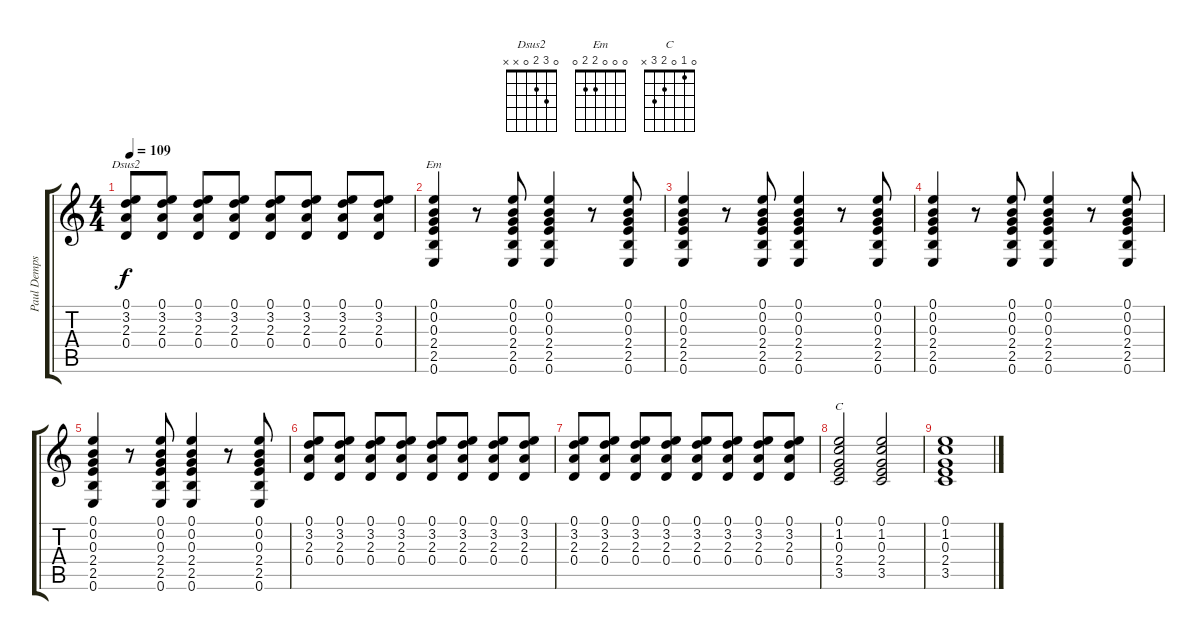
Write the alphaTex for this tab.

\track ("Paul Dempsy" "Paul Demps") {instrument acousticguitarsteel}
\staff {score tabs}
\tuning (E4 B3 G3 D3 A2 E2) {hide}
\chord ("Dsus2" 0 3 2 0 x x)
\chord ("Em" 0 0 0 2 2 0)
\chord ("C" 0 1 0 2 3 x)
\ts (4 4)
\tempo 109
\clef g2
\ks c
(0.1 3.2 2.3 0.4).8{ch "Dsus2" dy f} (0.1 3.2 2.3 0.4).8 (0.1 3.2 2.3 0.4).8 (0.1 3.2 2.3 0.4).8 (0.1 3.2 2.3 0.4).8 (0.1 3.2 2.3 0.4).8 (0.1 3.2 2.3 0.4).8 (0.1 3.2 2.3 0.4).8 |
(0.1 0.2 0.3 2.4 2.5 0.6).4{ch "Em"} r.8 (0.1 0.2 0.3 2.4 2.5 0.6).8 (0.1 0.2 0.3 2.4 2.5 0.6).4 r.8 (0.1 0.2 0.3 2.4 2.5 0.6).8 |
(0.1 0.2 0.3 2.4 2.5 0.6).4 r.8 (0.1 0.2 0.3 2.4 2.5 0.6).8 (0.1 0.2 0.3 2.4 2.5 0.6).4 r.8 (0.1 0.2 0.3 2.4 2.5 0.6).8 |
(0.1 0.2 0.3 2.4 2.5 0.6).4 r.8 (0.1 0.2 0.3 2.4 2.5 0.6).8 (0.1 0.2 0.3 2.4 2.5 0.6).4 r.8 (0.1 0.2 0.3 2.4 2.5 0.6).8 |
(0.1 0.2 0.3 2.4 2.5 0.6).4 r.8 (0.1 0.2 0.3 2.4 2.5 0.6).8 (0.1 0.2 0.3 2.4 2.5 0.6).4 r.8 (0.1 0.2 0.3 2.4 2.5 0.6).8 |
(0.1 3.2 2.3 0.4).8 (0.1 3.2 2.3 0.4).8 (0.1 3.2 2.3 0.4).8 (0.1 3.2 2.3 0.4).8 (0.1 3.2 2.3 0.4).8 (0.1 3.2 2.3 0.4).8 (0.1 3.2 2.3 0.4).8 (0.1 3.2 2.3 0.4).8 |
(0.1 3.2 2.3 0.4).8 (0.1 3.2 2.3 0.4).8 (0.1 3.2 2.3 0.4).8 (0.1 3.2 2.3 0.4).8 (0.1 3.2 2.3 0.4).8 (0.1 3.2 2.3 0.4).8 (0.1 3.2 2.3 0.4).8 (0.1 3.2 2.3 0.4).8 |
(0.1 1.2 0.3 2.4 3.5).2{ch "C"} (0.1 1.2 0.3 2.4 3.5).2 |
(0.1 1.2 0.3 2.4 3.5).1
